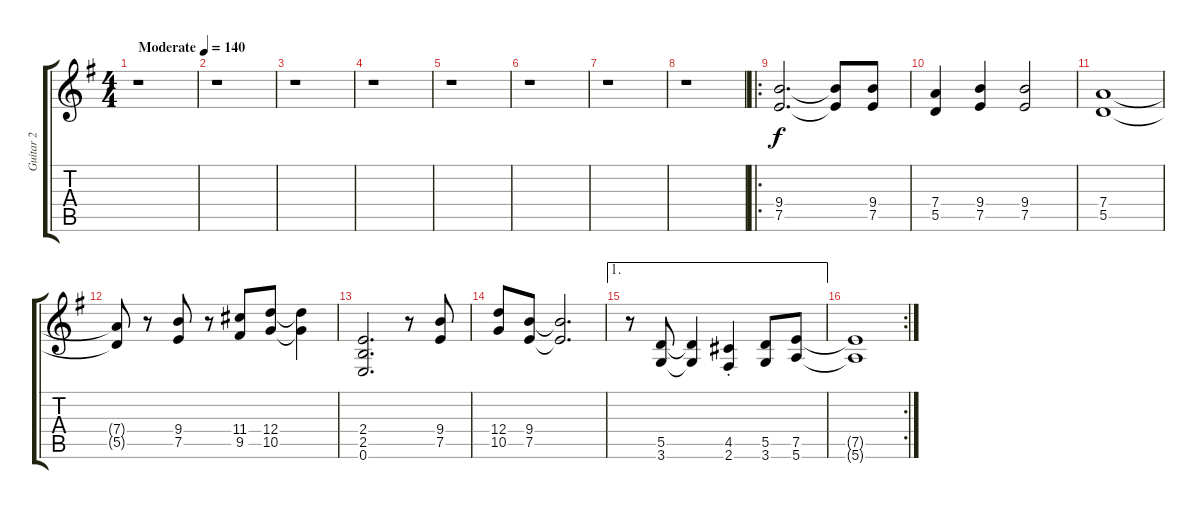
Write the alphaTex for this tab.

\track ("Guitar 2" "Guitar 2") {instrument distortionguitar}
\staff {score tabs}
\tuning (E4 B3 G3 D3 A2 E2) {hide}
\ts (4 4)
\tempo (140 "Moderate")
\clef g2
\ks eminor
r.1{dy f instrument distortionguitar} |
r.1 |
r.1 |
r.1 |
r.1 |
r.1 |
r.1 |
r.1 |
\ro
(9.4 7.5).2{d} (9.4{t} 7.5{t}).8 (9.4 7.5).8 |
(7.4 5.5).4 (9.4 7.5).4 (9.4 7.5).2 |
(7.4 5.5).1 |
(7.4{t} 5.5{t}).8 r.8 (9.4 7.5).8 r.8 (11.4 9.5).8 (12.4 10.5).8 (12.4{t} 10.5{t}).4 |
(2.4 2.5 0.6).2{d} r.8 (9.4 7.5).8 |
(12.4 10.5).8 (9.4 7.5).8 (9.4{t} 7.5{t}).2{d} |
\ae 1
r.8 (5.5 3.6).8 (5.5{t} 3.6{t}).4 (4.5{st} 2.6{st}).4 (5.5 3.6).8 (7.5 5.6).8 |
\rc 2
(7.5{t} 5.6{t}).1
